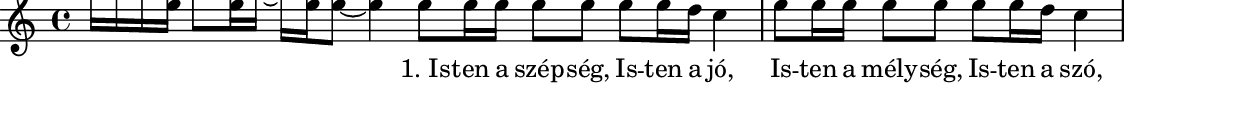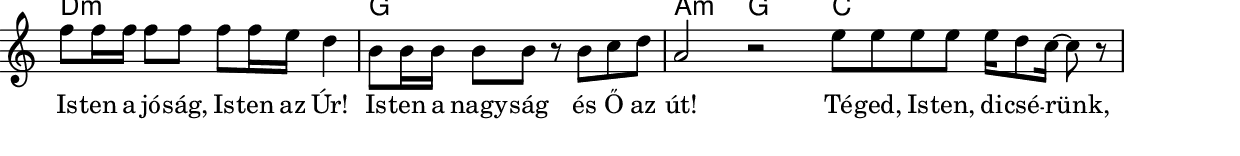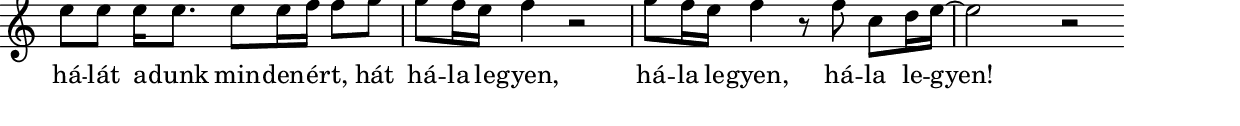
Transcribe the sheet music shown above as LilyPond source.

% MusicXML to Lilypond converter by Kovi

szovegAAA = \lyricmode {   \skip 4  \skip 4  \skip 4  \skip 4  \skip 4  \skip 4  \skip 4  \skip 4  \skip 4 "1. Is" -- "ten" "a" "szép" -- "ség," "Is" -- "ten" "a" "jó," "Is" -- "ten" "a" "mély" -- "ség," "Is" -- "ten" "a" "szó," "Is" -- "ten" "a" "jó" -- "ság," "Is" -- "ten" "az" "Úr!" "Is" -- "ten" "a" "nagy" -- "ság" "és" "Ő" "az" "út!" "Té" -- "ged," "Is" -- "ten," "di" -- "csé" -- "rünk," "há" -- "lát" "a" -- "dunk" "min" -- "den" -- "ért," "hát" "há" -- "la" "le" -- "gyen," "há" -- "la" "le" -- "gyen," "há" -- "la" "le" -- "gyen!"  }

% Analyzing...
% 1 parts
% 1 Staff
% forceBassClefActive = 
melody = {
% 94 notes in the part
% 1 voices

\new Staff
\new Voice {
% 94 notes
% 11 mesaures

% Measure 1
\clef "treble"
\key c \major
\time 4/4 
<g'' c''' >16 <g'' c''' >16 <g'' c''' >16 <e'' a'' >16 <g'' c''' >8 <e'' a'' >16 <g'' c''' >16~ <g'' c''' >16 <e'' a'' >16 <e'' g'' >8~ <e'' g'' >4 \bar ":|" 
% Measure 2
e''8 e''16 e''16 e''8 e''8 e''8 e''16 d''16 c''4 
% Measure 3
e''8 e''16 e''16 e''8 e''8 e''8 e''16 d''16 c''4 
% Measure 4
\break
f''8 f''16 f''16 f''8 f''8 f''8 f''16 e''16 d''4 
% Measure 5
b'8 b'16 b'16 b'8 b'8 r8 b'8 c''8 d''8 
% Measure 6
a'2 r2 
% Measure 7
\bar "|:" \once \override Score.RehearsalMark #'self-alignment-X = #LEFT
\mark \markup{ \fontsize #-1 \box Refrén } 
e''8 e''8 e''8 e''8 e''16 d''8 c''16~ c''8 r8 
% Measure 8
\break
e''8 e''8 e''16 e''8. e''8 e''16 f''16~ f''8 g''8 
% Measure 9
g''8 f''16 e''16 f''4 r2 
% Measure 10
g''8 f''16 e''16 f''4 r8 f''8 c''8 d''16 e''16~ 
% Measure 11
e''2 r2 \bar ":|" 
} % voice
\addlyrics { \szovegAAA }

} % melody


harmonies = \chordmode {
% 12 chords
\germanChords
c4 s4 s4 s4 c4 s4 s4 s4 e4:m s4 s4 s4 d4:m s4 s4 s4 g4 s4 s4 s4 a4:m s4 g4 s4 c4 s4 s4 s4 c4:7 s4 s4 s4 f4 s4 s4 s4 f4:m s4 s4 s8. c4 s4 s4 s4 s16
}

\include "../../definitions.ly"
